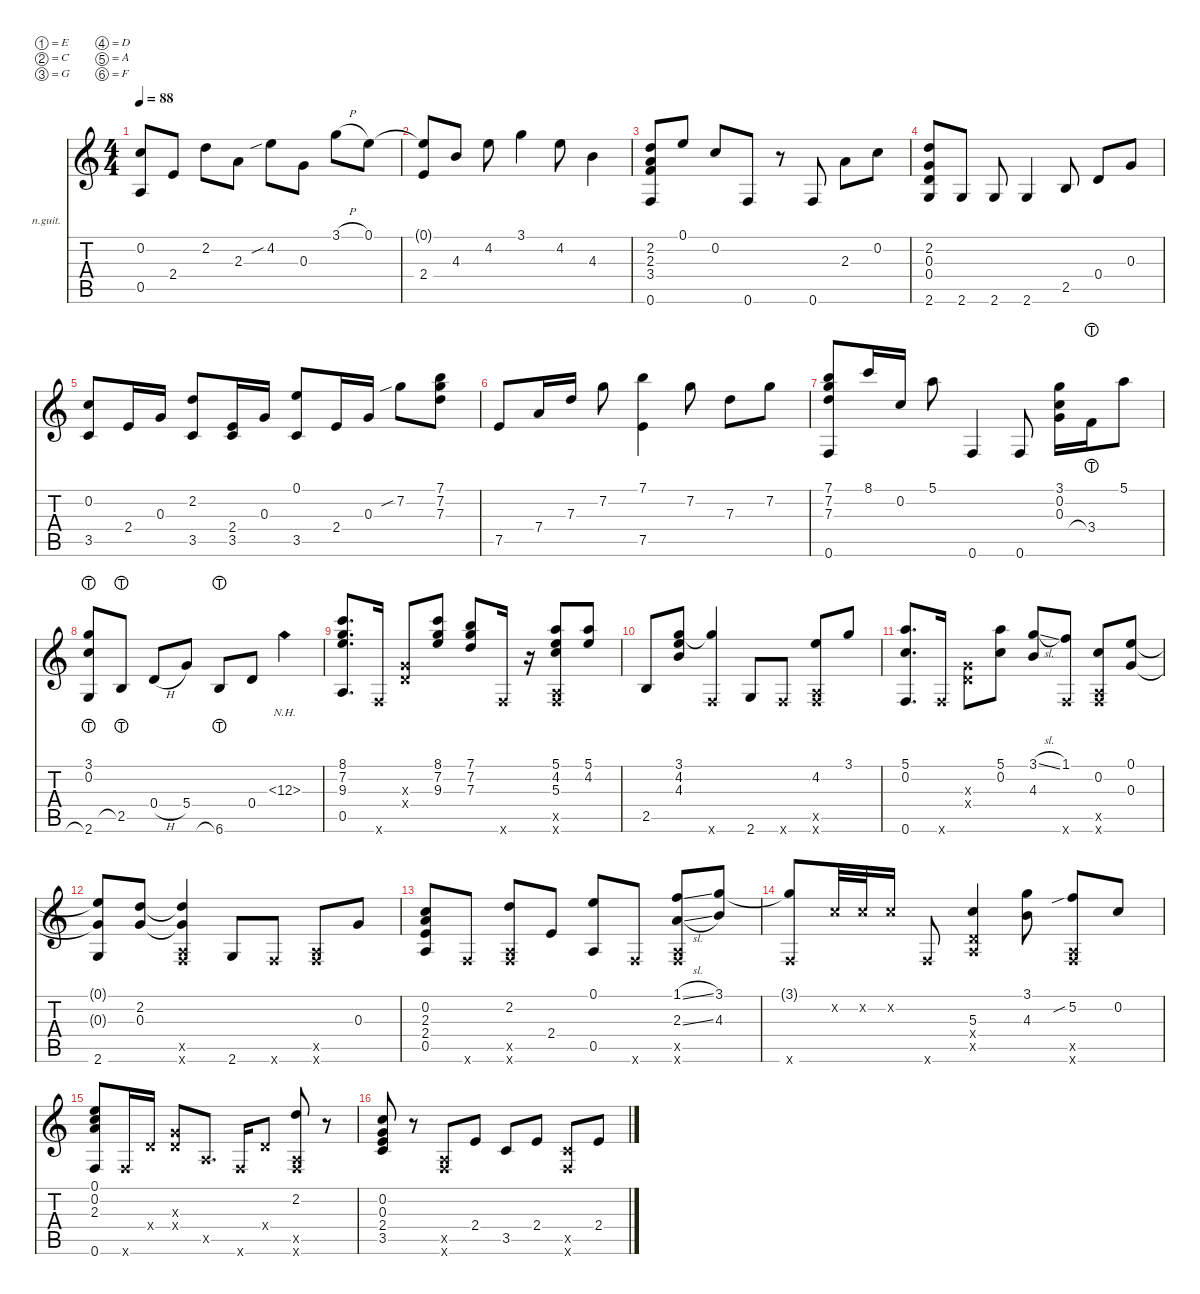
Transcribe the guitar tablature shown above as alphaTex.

\hideDynamics
\bracketExtendMode nobrackets
\firstSystemTrackNameOrientation horizontal
\otherSystemsTrackNameOrientation horizontal
\track ("Nylon Guitar" "n.guit.") {instrument acousticguitarnylon}
\staff {score tabs}
\tuning (E4 C4 G3 D3 A2 F2)
\ts (4 4)
\tempo 88
\clef g2
\ks aminor
(0.2 0.5).8{dy mf beam Up} 2.4.8{beam Up} 2.2.8{beam Down} 2.3.8{beam Down} 4.2{sib}.8{beam Down} 0.3.8{beam Down} 3.1{h}.8{beam Down} 0.1.8{beam Down} |
(0.1{t} 2.4).8{beam Up} 4.3.8{beam Up} 4.2.8{beam Down} 3.1.4{beam Down} 4.2.8{beam Down} 4.3.4{beam Down} |
(2.2 0.6 3.4 2.3).8{beam Up} 0.1.8{beam Up} 0.2.8{beam Up} 0.6.8{beam Up} r.8{beam Up} 0.6.8{beam Up} 2.3.8{beam Down} 0.2.8{beam Down} |
(2.2 2.6 0.4 0.3).8{beam Up} 2.6.8{beam Up} 2.6.8{beam Up} 2.6.4{beam Up} 2.5.8{beam Up} 0.4.8{beam Up} 0.3.8{beam Up} |
(0.2 3.5).8{beam Up} 2.4.16{beam Up} 0.3.16{beam Up} (2.2 3.5).8{beam Up} (2.4 3.5).16{beam Up} 0.3.16{beam Up} (0.1 3.5).8{beam Up} 2.4.16{beam Up} 0.3.16{beam Up} 7.2{sib}.8{beam Down} (7.1 7.2 7.3).8{beam Down} |
7.5.8{beam Up} 7.4.16{beam Up} 7.3.16{beam Up} 7.2.8{beam Down} (7.1 7.5).4{beam Down} 7.2.8{beam Down} 7.3.8{beam Down} 7.2.8{beam Down} |
(7.1 0.6 7.2 7.3).8{beam Up} 8.1.16{beam Up} 0.2.16{beam Up} 5.1.8{beam Down} 0.6.4{beam Up} 0.6.8{beam Up} (3.1 0.2 0.3).16{beam Down} 3.4{lht}.16{beam Down} 5.1.8{beam Down} |
(2.6{lht} 3.1 0.2).8{beam Up} 2.5{lht}.8{beam Up} 0.4{h}.8{beam Up} 5.4.8{beam Up} 6.6{lht}.8{beam Up} 0.4.8{beam Up} 12.3{nh}.4{beam Down} |
(9.3 8.1 0.5 7.2).8{d beam Up} 0.6{x}.16{beam Up} (0.4{x} 0.3{x}).8{beam Up} (9.3 8.1 7.2).8{beam Up} (7.3 7.1 7.2).8{beam Up} 0.6{x}.16{beam Up} r.16{beam Up} (4.2 5.3 5.1 0.5{x} 0.6{x}).8{beam Up} (5.1 4.2).8{beam Up} |
2.5.8{beam Up} (4.3 3.1 4.2).8{beam Up} (3.1{t} 0.6{x}).4{beam Up} 2.6.8{beam Up} 0.6{x}.8{beam Up} (4.2 0.6{x} 0.5{x}).8{beam Up} 3.1.8{beam Up} |
(0.2 5.1 0.6).8{d beam Up} 0.6{x}.16{beam Up} (0.4{x} 0.3{x}).8{beam Down} (0.2 5.1).8{beam Down} (4.3 3.1{sl}).8{beam Up} (1.1 0.6{x}).8{beam Up} (0.2 0.6{x} 0.5{x}).8{beam Up} (0.3 0.1).8{beam Up} |
(0.3{t} 0.1{t} 2.6).8{beam Up} (0.3 2.2).8{beam Up} (0.3{t} 2.2{t} 0.6{x} 0.5{x}).4{beam Up} 2.6.8{beam Up} 0.6{x}.8{beam Up} (0.6{x} 0.5{x}).8{beam Up} 0.3.8{beam Up} |
(0.2 0.5 2.4 2.3).8{beam Up} 0.6{x}.8{beam Up} (2.2 0.6{x} 0.5{x}).8{beam Up} 2.4.8{beam Up} (0.1 0.5).8{beam Up} 0.6{x}.8{beam Up} (1.1{sl} 2.3{sl} 0.6{x} 0.5{x}).8{beam Up} (3.1 4.3).8{beam Up} |
(3.1{t} 0.6{x}).8{beam Up} 0.2{x}.32{beam Up} 0.2{x}.32{beam Up} 0.2{x}.16{beam Up} 0.6{x}.8{beam Up} (5.3 0.5{x} 0.4{x}).4{beam Up} (3.1 4.3).8{beam Down} (5.2{sib} 0.6{x} 0.5{x}).8{beam Up} 0.2.8{beam Up} |
(0.1 0.6 2.3 0.2).8{beam Up} 0.6{x}.16{beam Up} 0.4{x}.16{beam Up} (0.3{x} 0.4{x}).8{beam Up} 0.5{x}.8{d beam Up} 0.6{x}.16{beam Up} 0.4{x}.8{beam Up} (2.2 0.6{x} 0.5{x}).8{beam Up} r.8{beam Up} |
(0.2 3.5 2.4 0.3).8{beam Up} r.8{beam Up} (0.6{x} 0.5{x}).8{beam Up} 2.4.8{beam Up} 3.5.8{beam Up} 2.4.8{beam Up} (3.5{x} 0.6{x}).8{beam Up} 2.4.8{beam Up}
